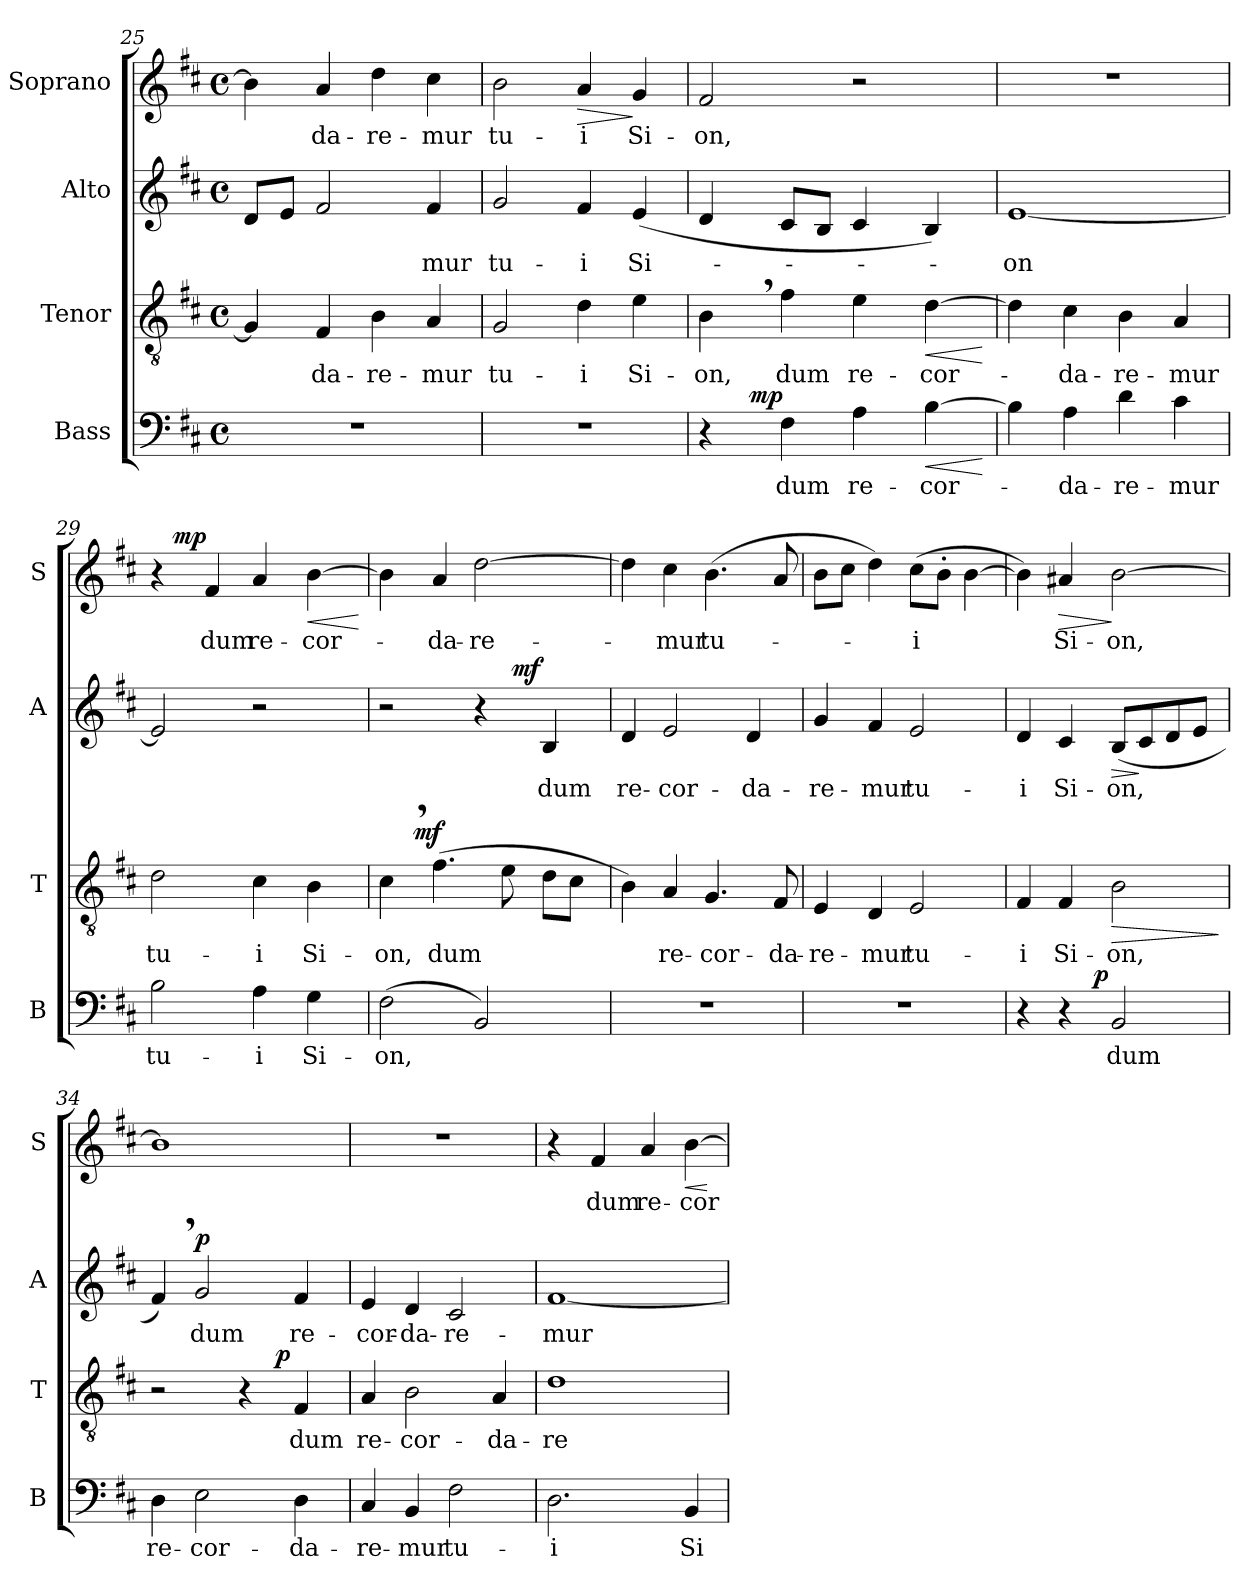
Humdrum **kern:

**kern	**text	**dynam	**kern	**text	**dynam	**kern	**text	**dynam	**kern	**text	**dynam
*part4	*part4	*part4	*part3	*part3	*part3	*part2	*part2	*part2	*part1	*part1	*part1
*staff4	*staff4	*staff4	*staff3	*staff3	*staff3	*staff2	*staff2	*staff2	*staff1	*staff1	*staff1
*I"Bass	*	*	*I"Tenor	*	*	*I"Alto	*	*	*I"Soprano	*	*
*I'B	*	*	*I'T	*	*	*I'A	*	*	*I'S	*	*
*clefF4	*	*	*clefGv2	*	*	*clefG2	*	*	*clefG2	*	*
*k[f#c#]	*	*	*k[f#c#]	*	*	*k[f#c#]	*	*	*k[f#c#]	*	*
*D:	*	*	*D:	*	*	*D:	*	*	*D:	*	*
*M4/4	*	*	*M4/4	*	*	*M4/4	*	*	*M4/4	*	*
*met(c)	*	*	*met(c)	*	*	*met(c)	*	*	*met(c)	*	*
=25	=25	=25	=25	=25	=25	=25	=25	=25	=25	=25	=25
1r	.	.	4G/]	.	.	8d/L	.	.	4b\]	.	.
.	.	.	.	.	.	8e/J	.	.	.	.	.
!	!	!	!	!LO:LY:b	!	!	!	!	!	!LO:LY:b	!
.	.	.	4F#/	-da-	.	2f#/	.	.	4a/	-da-	.
!	!	!	!	!LO:LY:b	!	!	!	!	!	!LO:LY:b	!
.	.	.	4B\	-re-	.	.	.	.	4dd\	-re-	.
!	!	!	!	!LO:LY:b	!	!	!LO:LY:b	!	!	!LO:LY:b	!
.	.	.	4A/	-mur	.	4f#/	-mur	.	4cc#\	-mur	.
!!LO:PB:g=z
=26	=26	=26	=26	=26	=26	=26	=26	=26	=26	=26	=26
!	!	!	!	!LO:LY:b	!	!	!LO:LY:b	!	!	!LO:LY:b	!
1r	.	.	2G/	tu-	.	2g/	tu-	.	2b\	tu-	.
!	!	!	!	!LO:LY:b	!	!	!LO:LY:b	!	!	!LO:LY:b	!LO:HP:b
.	.	.	4d\	-i	.	4f#/	-i	.	4a/	-i	>
!	!	!	!	!LO:LY:b	!	!	!LO:LY:b	!	!	!LO:LY:b	!
.	.	.	4e\	Si-	.	(<4e/	Si-	.	4g/	Si-	]
=27	=27	=27	=27	=27	=27	=27	=27	=27	=27	=27	=27
!	!	!	!	!LO:LY:b	!	!	!	!	!	!LO:LY:b	!
*^	*	*	*	*	*	*	*	*	*	*	*
4r	8ryy	.	.	4B,>\	-on,	.	4d/	.	.	2f#/	-on,	.
.	32ryy	.	.	.	.	.	.	.	.	.	.	.
!	!	!	!LO:DY:a	!	!	!	!	!	!	!	!	!
.	2ryy	.	mp	.	.	.	.	.	.	.	.	.
!	!	!LO:LY:b	!	!	!LO:LY:b	!	!	!	!	!	!	!
4F#\	.	dum	.	4f#\	dum	.	8c#/L	.	.	.	.	.
.	.	.	.	.	.	.	8B/J	.	.	.	.	.
!	!	!LO:LY:b	!	!	!LO:LY:b	!	!	!	!	!	!	!
4A\	.	re-	.	4e\	re-	.	4c#/	.	.	2r	.	.
.	4ryy	.	.	.	.	.	.	.	.	.	.	.
!	!	!LO:LY:b	!LO:HP:b	!	!LO:LY:b	!LO:HP:b	!	!	!	!	!	!
[4B\	.	-cor-	<	[4d\	-cor-	<	4B/)	.	.	.	.	.
.	16.ryy	.	.	.	.	.	.	.	.	.	.	.
.	.	.	[	.	.	[	.	.	.	.	.	.
=28	=28	=28	=28	=28	=28	=28	=28	=28	=28	=28	=28	=28
!	!	!	!	!	!	!	!	!LO:LY:b	!	!	!	!
*v	*v	*	*	*	*	*	*	*	*	*	*	*
4B\]	.	.	4d\]	.	.	[1e	-on	.	1r	.	.
!	!LO:LY:b	!	!	!LO:LY:b	!	!	!	!	!	!	!
4A\	-da-	.	4c#\	-da-	.	.	.	.	.	.	.
!	!LO:LY:b	!	!	!LO:LY:b	!	!	!	!	!	!	!
4d\	-re-	.	4B\	-re-	.	.	.	.	.	.	.
!	!LO:LY:b	!	!	!LO:LY:b	!	!	!	!	!	!	!
4c#\	-mur	.	4A/	-mur	.	.	.	.	.	.	.
=29	=29	=29	=29	=29	=29	=29	=29	=29	=29	=29	=29
!	!LO:LY:b	!	!	!LO:LY:b	!	!	!	!	!	!	!
*	*	*	*	*	*	*	*	*	*^	*	*
2B\	tu-	.	2d\	tu-	.	2e/]	.	.	4r	16.ryy	.	.
!	!	!	!	!	!	!	!	!	!	!	!	!LO:DY:a
.	.	.	.	.	.	.	.	.	.	2ryy	.	mp
!	!	!	!	!	!	!	!	!	!	!	!LO:LY:b	!
.	.	.	.	.	.	.	.	.	4f#/	.	dum	.
!	!LO:LY:b	!	!	!LO:LY:b	!	!	!	!	!	!	!LO:LY:b	!
4A\	-i	.	4c#\	-i	.	2r	.	.	4a/	.	re-	.
.	.	.	.	.	.	.	.	.	.	4ryy	.	.
!	!LO:LY:b	!	!	!LO:LY:b	!	!	!	!	!	!	!LO:LY:b	!LO:HP:b
4G\	Si-	.	4B\	Si-	.	.	.	.	[4b\	.	-cor-	<
.	.	.	.	.	.	.	.	.	.	8ryy	.	.
.	.	.	.	.	.	.	.	.	.	32ryy	.	.
.	.	.	.	.	.	.	.	.	.	.	.	[
=30	=30	=30	=30	=30	=30	=30	=30	=30	=30	=30	=30	=30
!	!LO:LY:b	!	!	!LO:LY:b	!	!	!	!	!	!	!	!
*	*	*	*^	*	*	*^	*	*	*v	*v	*	*
(>2F#\	-on,	.	4c#,>\	8.ryy	-on,	.	2r	2ryy	.	.	4b\]	.	.
!	!	!	!	!	!	!LO:DY:a	!	!	!	!	!	!	!
.	.	.	.	2ryy	.	mf	.	.	.	.	.	.	.
!	!	!	!	!	!LO:LY:b	!	!	!	!	!	!	!LO:LY:b	!
.	.	.	(>4.f#\	.	dum	.	.	.	.	.	4a/	-da-	.
!	!	!	!	!	!	!	!	!	!	!	!	!LO:LY:b	!
2BB/)	.	.	.	.	.	.	4r	8ryy	.	.	[2dd\	-re-	.
.	.	.	8e\	.	.	.	.	32ryy	.	.	.	.	.
!	!	!	!	!	!	!	!	!	!	!LO:DY:a	!	!	!
.	.	.	.	.	.	.	.	4ryy	.	mf	.	.	.
.	.	.	.	4ryy	.	.	.	.	.	.	.	.	.
!	!	!	!	!	!	!	!	!	!LO:LY:b	!	!	!	!
.	.	.	8d\L	.	.	.	4B/	.	dum	.	.	.	.
.	.	.	8c#\J	.	.	.	.	.	.	.	.	.	.
.	.	.	.	.	.	.	.	16.ryy	.	.	.	.	.
.	.	.	.	16ryy	.	.	.	.	.	.	.	.	.
!!LO:LB:g=z
=31	=31	=31	=31	=31	=31	=31	=31	=31	=31	=31	=31	=31	=31
!	!	!	!LO:TX:b:t=__	!	!	!	!	!	!	!	!	!	!
!	!	!	!	!	!	!	!	!	!LO:LY:b	!	!	!	!
*	*	*	*v	*v	*	*	*	*	*	*	*	*	*
*	*	*	*	*	*	*v	*v	*	*	*	*	*
1r	.	.	4B\)	.	.	4d/	re-	.	4dd\]	.	.
!	!	!	!	!LO:LY:b	!	!	!LO:LY:b	!	!	!LO:LY:b	!
.	.	.	4A/	re-	.	2e/	-cor-	.	4cc#\	-mur	.
!	!	!	!	!LO:LY:b	!	!	!	!	!	!LO:LY:b	!
.	.	.	4.G/	-cor-	.	.	.	.	(>4.b\	tu-	.
!	!	!	!	!	!	!	!LO:LY:b	!	!	!	!
.	.	.	.	.	.	4d/	-da-	.	.	.	.
!	!	!	!	!LO:LY:b	!	!	!	!	!	!	!
.	.	.	8F#/	-da-	.	.	.	.	8a/	.	.
=32	=32	=32	=32	=32	=32	=32	=32	=32	=32	=32	=32
!	!	!	!	!LO:LY:b	!	!	!LO:LY:b	!	!	!	!
1r	.	.	4E/	-re-	.	4g/	-re-	.	8b\L	.	.
.	.	.	.	.	.	.	.	.	8cc#\J	.	.
!	!	!	!	!LO:LY:b	!	!	!LO:LY:b	!	!	!	!
.	.	.	4D/	-mur	.	4f#/	-mur	.	4dd\)	.	.
!	!	!	!	!LO:LY:b	!	!	!LO:LY:b	!	!	!LO:LY:b	!
.	.	.	2E/	tu-	.	2e/	tu-	.	(>8cc#\L	-i	.
.	.	.	.	.	.	.	.	.	8b'>\J	.	.
.	.	.	.	.	.	.	.	.	[4b\	.	.
=33	=33	=33	=33	=33	=33	=33	=33	=33	=33	=33	=33
!	!	!	!	!LO:LY:b	!	!	!LO:LY:b	!	!	!	!
*^	*	*	*	*	*	*	*	*	*	*	*
4r	4..ryy	.	.	4F#/	-i	.	4d/	-i	.	4b\])	.	.
!	!	!	!	!	!LO:LY:b	!	!	!LO:LY:b	!	!	!LO:LY:b	!LO:HP:b
4r	.	.	.	4F#/	Si-	.	4c#/	Si-	.	4a#X/	Si-	>
!	!	!	!LO:DY:a	!	!	!	!	!	!	!	!	!
.	2ryy	.	p	.	.	.	.	.	.	.	.	.
!	!	!LO:LY:b	!	!	!LO:LY:b	!LO:HP:b	!	!LO:LY:b	!LO:HP:b	!	!LO:LY:b	!
2BB/	.	dum	.	2B\	-on,	>	(<8B/L	-on,	>	[2b\	-on,	]
.	.	.	.	.	.	.	8c#/	.	]	.	.	.
.	.	.	.	.	.	.	8d/	.	.	.	.	.
.	.	.	.	.	.	.	8e/J	.	.	.	.	.
.	16ryy	.	.	.	.	.	.	.	.	.	.	.
.	.	.	.	.	.	]	.	.	.	.	.	.
=34	=34	=34	=34	=34	=34	=34	=34	=34	=34	=34	=34	=34
!	!	!LO:LY:b	!	!	!	!	!	!	!	!	!	!
*v	*v	*	*	*^	*	*	*	*	*	*	*	*
4D\	re-	.	2r	2ryy	.	.	4f#,>/)	.	.	1b]	.	.
!	!LO:LY:b	!	!	!	!	!	!	!LO:LY:b	!LO:DY:a	!	!	!
2E\	-cor-	.	.	.	.	.	2g/	dum	p	.	.	.
.	.	.	4r	8.ryy	.	.	.	.	.	.	.	.
!	!	!	!	!	!	!LO:DY:a	!	!	!	!	!	!
.	.	.	.	4ryy	.	p	.	.	.	.	.	.
!	!LO:LY:b	!	!	!	!LO:LY:b	!	!	!LO:LY:b	!	!	!	!
4D\	-da-	.	4F#/	.	dum	.	4f#/	re-	.	.	.	.
.	.	.	.	16ryy	.	.	.	.	.	.	.	.
=35	=35	=35	=35	=35	=35	=35	=35	=35	=35	=35	=35	=35
!	!LO:LY:b	!	!	!	!LO:LY:b	!	!	!LO:LY:b	!	!	!	!
*	*	*	*v	*v	*	*	*	*	*	*	*	*
4C#/	-re-	.	4A/	re-	.	4e/	-cor-	.	1r	.	.
!	!LO:LY:b	!	!	!LO:LY:b	!	!	!LO:LY:b	!	!	!	!
4BB/	-mur	.	2B\	-cor-	.	4d/	-da-	.	.	.	.
!	!LO:LY:b	!	!	!	!	!	!LO:LY:b	!	!	!	!
2F#\	tu-	.	.	.	.	2c#/	-re-	.	.	.	.
!	!	!	!	!LO:LY:b	!	!	!	!	!	!	!
.	.	.	4A/	-da-	.	.	.	.	.	.	.
!!LO:LB:g=z
=36	=36	=36	=36	=36	=36	=36	=36	=36	=36	=36	=36
!	!LO:LY:b	!	!	!LO:LY:b	!	!	!LO:LY:b	!	!	!	!
2.D\	-i	.	1d	-re-	.	[1f#	-mur	.	4r	.	.
!	!	!	!	!	!	!	!	!	!	!LO:LY:b	!
.	.	.	.	.	.	.	.	.	4f#/	dum	.
!	!	!	!	!	!	!	!	!	!	!LO:LY:b	!
.	.	.	.	.	.	.	.	.	4a/	re-	.
!	!LO:LY:b	!	!	!	!	!	!	!	!	!LO:LY:b	!LO:HP:b
4BB/	Si-	.	.	.	.	.	.	.	[4b\	-cor-	<
.	.	.	.	.	.	.	.	.	.	.	[
=	=	=	=	=	=	=	=	=	=	=	=
*-	*-	*-	*-	*-	*-	*-	*-	*-	*-	*-	*-
